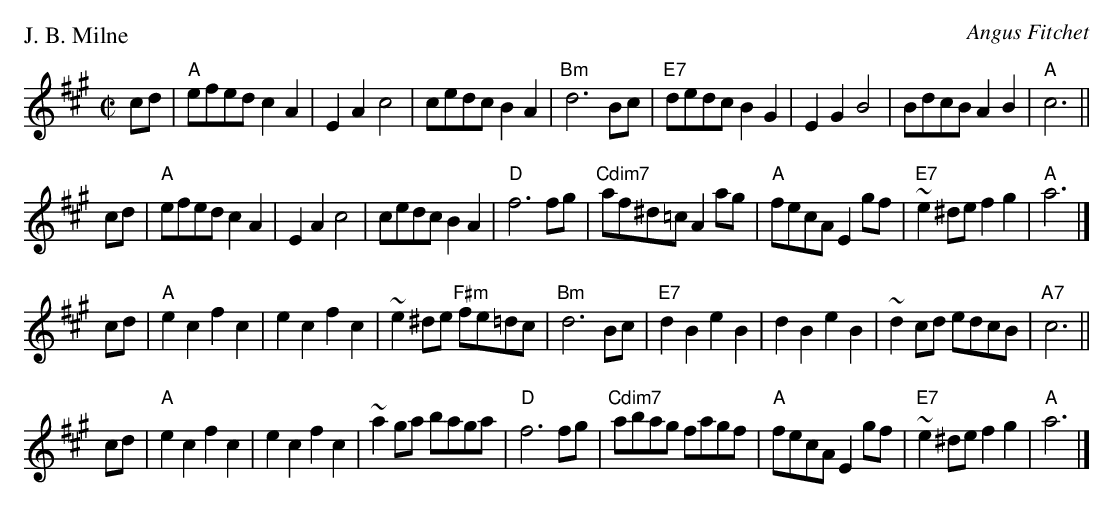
X:1
P: J. B. Milne
C: Angus Fitchet
M: C|
L: 1/8
K: A
cd \
| "A"efed c2A2 | E2A2 c4 | cedc B2A2 | "Bm"d6 Bc \
| "E7"dedc B2G2 | E2G2 B4 | BdcB A2B2 | "A"c6 ||
cd \
| "A"efed c2A2 | E2A2 c4 | cedc B2A2 | "D"f6 fg \
| "Cdim7"af^d=c A2ag | "A"fecA E2gf | "E7"~e2^de f2g2 | "A"a6 |]
cd \
| "A"e2c2 f2c2 | e2c2 f2c2 | ~e2^de "F#m"fe=dc | "Bm"d6 Bc \
| "E7"d2B2 e2B2 | d2B2 e2B2 | ~d2cd edcB | "A7"c6 ||
cd \
| "A"e2c2 f2c2 | e2c2 f2c2 | ~a2ga baga | "D"f6 fg \
| "Cdim7"abag fagf | "A"fecA E2gf | "E7"~e2^de f2g2 | "A"a6 |]
